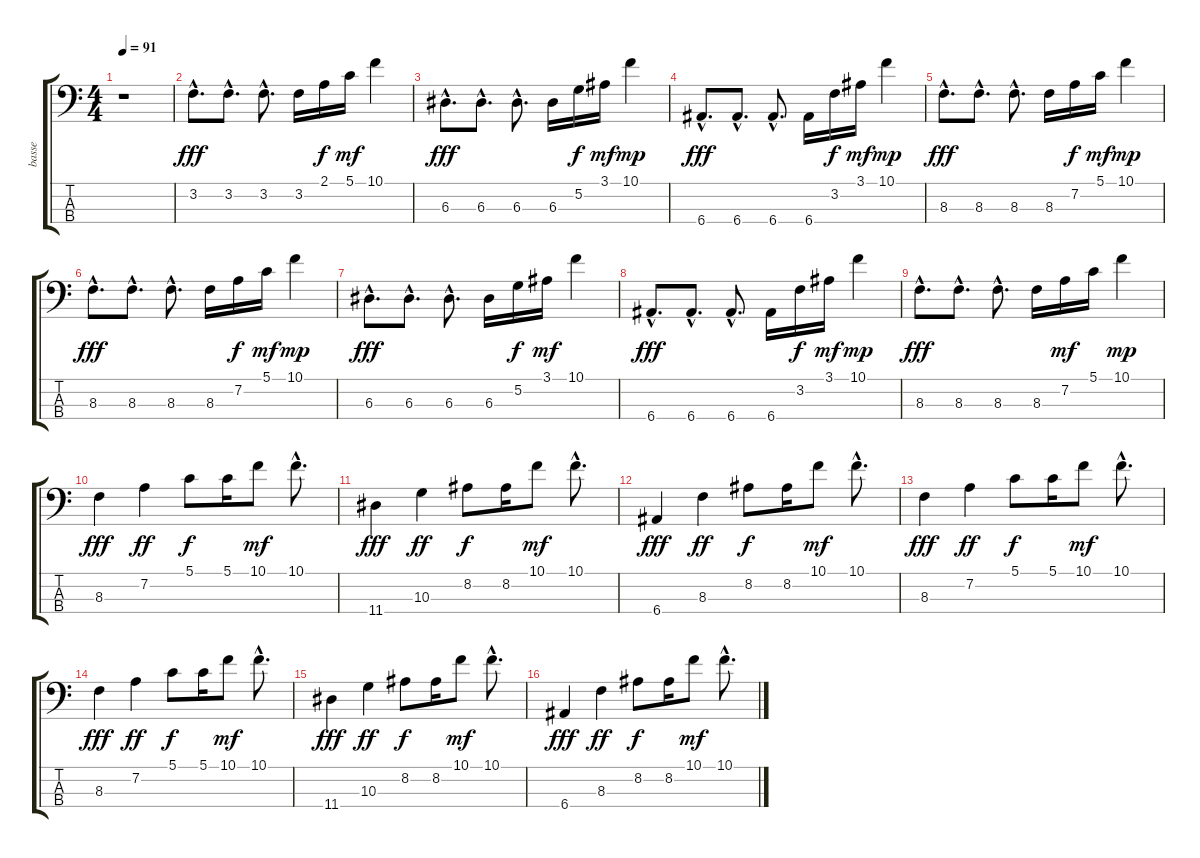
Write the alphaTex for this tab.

\track ("basse" "basse") {instrument slapbass2}
\staff {score tabs}
\tuning (G2 D2 A1 E1) {hide}
\ts (4 4)
\tempo 91
\clef f4
\ks c
r.1{dy fff instrument slapbass2} |
3.2{hac}.8{d volume 13} 3.2{hac}.8{d volume 13} 3.2{hac}.8{d} 3.2.16 2.1.16{dy f} 5.1.16{dy mf} 10.1.4 |
6.3{hac}.8{d dy fff} 6.3{hac}.8{d} 6.3{hac}.8{d} 6.3.16 5.2.16{dy f} 3.1.16{dy mf} 10.1.4{dy mp} |
6.4{hac}.8{d dy fff} 6.4{hac}.8{d} 6.4{hac}.8{d} 6.4.16 3.2.16{dy f} 3.1.16{dy mf} 10.1.4{dy mp} |
8.3{hac}.8{d dy fff} 8.3{hac}.8{d} 8.3{hac}.8{d} 8.3.16 7.2.16{dy f} 5.1.16{dy mf} 10.1.4{dy mp} |
8.3{hac}.8{d dy fff} 8.3{hac}.8{d} 8.3{hac}.8{d} 8.3.16 7.2.16{dy f} 5.1.16{dy mf} 10.1.4{dy mp} |
6.3{hac}.8{d dy fff} 6.3{hac}.8{d} 6.3{hac}.8{d} 6.3.16 5.2.16{dy f} 3.1.16{dy mf} 10.1.4 |
6.4{hac}.8{d dy fff} 6.4{hac}.8{d} 6.4{hac}.8{d} 6.4.16 3.2.16{dy f} 3.1.16{dy mf} 10.1.4{dy mp} |
8.3{hac}.8{d dy fff} 8.3{hac}.8{d} 8.3{hac}.8{d} 8.3.16 7.2.16{dy mf} 5.1.16 10.1.4{dy mp} |
8.3.4{dy fff volume 10} 7.2.4{dy ff} 5.1.8{dy f} 5.1.16 10.1.8{dy mf} 10.1{hac}.8{d} |
11.4.4{dy fff} 10.3.4{dy ff} 8.2.8{dy f} 8.2.16 10.1.8{dy mf} 10.1{hac}.8{d} |
6.4.4{dy fff} 8.3.4{dy ff} 8.2.8{dy f} 8.2.16 10.1.8{dy mf} 10.1{hac}.8{d} |
8.3.4{dy fff volume 10} 7.2.4{dy ff} 5.1.8{dy f} 5.1.16 10.1.8{dy mf} 10.1{hac}.8{d} |
8.3.4{dy fff volume 10} 7.2.4{dy ff} 5.1.8{dy f} 5.1.16 10.1.8{dy mf} 10.1{hac}.8{d} |
11.4.4{dy fff} 10.3.4{dy ff} 8.2.8{dy f} 8.2.16 10.1.8{dy mf} 10.1{hac}.8{d} |
6.4.4{dy fff} 8.3.4{dy ff} 8.2.8{dy f} 8.2.16 10.1.8{dy mf} 10.1{hac}.8{d}
